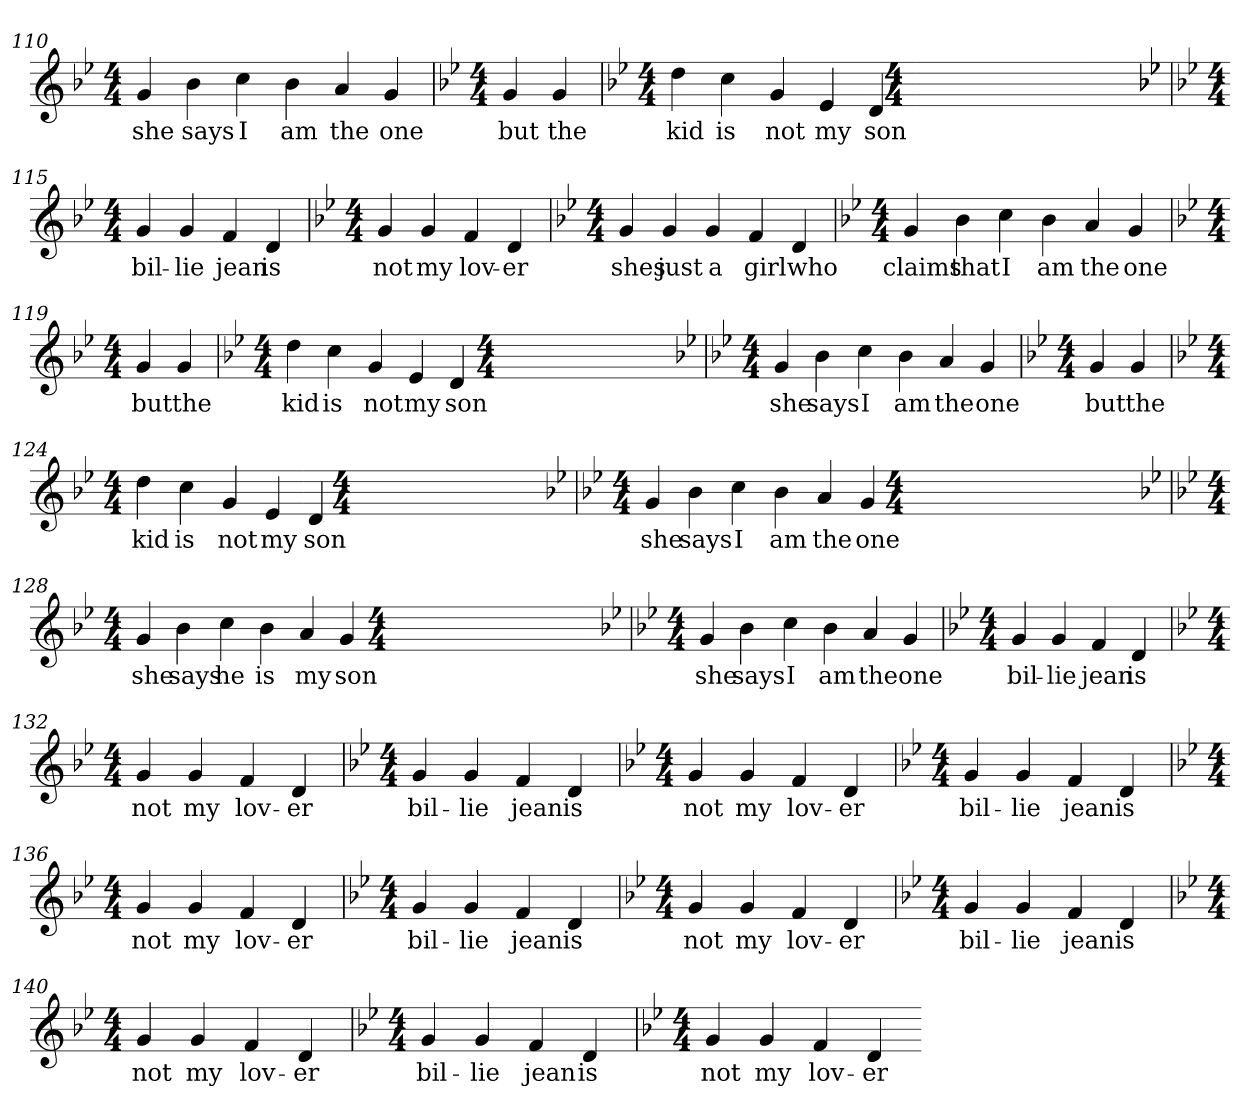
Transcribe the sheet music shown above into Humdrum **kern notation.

**kern	**text
*part1	*part1
*staff1	*staff1
*k[b-e-]	*
*g:	*
*M4/4	*
=110	=110
*k[b-e-]	*
*g:	*
*M4/4	*
4g	she
4b-	says
4cc	I
4b-	am
4a	the
4g	one
=111	=111
*k[b-e-]	*
*g:	*
*M4/4	*
4g	but
4g	the
=112	=112
*k[b-e-]	*
*g:	*
*M4/4	*
4dd	kid
4cc	is
4g	not
4e-	my
4d	son
*k[b-e-]	*
*g:	*
*M4/4	*
*k[b-e-]	*
*g:	*
*M4/4	*
=115	=115
*k[b-e-]	*
*g:	*
*M4/4	*
4g	bil-
4g	-lie
4f	jean
4d	is
=116	=116
*k[b-e-]	*
*g:	*
*M4/4	*
4g	not
4g	my
4f	lov-
4d	-er
=117	=117
*k[b-e-]	*
*g:	*
*M4/4	*
4g	shes
4g	just
4g	a
4f	girl
4d	who
=118	=118
*k[b-e-]	*
*g:	*
*M4/4	*
4g	claims
4b-	that
4cc	I
4b-	am
4a	the
4g	one
=119	=119
*k[b-e-]	*
*g:	*
*M4/4	*
4g	but
4g	the
=120	=120
*k[b-e-]	*
*g:	*
*M4/4	*
4dd	kid
4cc	is
4g	not
4e-	my
4d	son
*k[b-e-]	*
*g:	*
*M4/4	*
=122	=122
*k[b-e-]	*
*g:	*
*M4/4	*
4g	she
4b-	says
4cc	I
4b-	am
4a	the
4g	one
=123	=123
*k[b-e-]	*
*g:	*
*M4/4	*
4g	but
4g	the
=124	=124
*k[b-e-]	*
*g:	*
*M4/4	*
4dd	kid
4cc	is
4g	not
4e-	my
4d	son
*k[b-e-]	*
*g:	*
*M4/4	*
=126	=126
*k[b-e-]	*
*g:	*
*M4/4	*
4g	she
4b-	says
4cc	I
4b-	am
4a	the
4g	one
*k[b-e-]	*
*g:	*
*M4/4	*
=128	=128
*k[b-e-]	*
*g:	*
*M4/4	*
4g	she
4b-	says
4cc	he
4b-	is
4a	my
4g	son
*k[b-e-]	*
*g:	*
*M4/4	*
=130	=130
*k[b-e-]	*
*g:	*
*M4/4	*
4g	she
4b-	says
4cc	I
4b-	am
4a	the
4g	one
=131	=131
*k[b-e-]	*
*g:	*
*M4/4	*
4g	bil-
4g	-lie
4f	jean
4d	is
=132	=132
*k[b-e-]	*
*g:	*
*M4/4	*
4g	not
4g	my
4f	lov-
4d	-er
=133	=133
*k[b-e-]	*
*g:	*
*M4/4	*
4g	bil-
4g	-lie
4f	jean
4d	is
=134	=134
*k[b-e-]	*
*g:	*
*M4/4	*
4g	not
4g	my
4f	lov-
4d	-er
=135	=135
*k[b-e-]	*
*g:	*
*M4/4	*
4g	bil-
4g	-lie
4f	jean
4d	is
=136	=136
*k[b-e-]	*
*g:	*
*M4/4	*
4g	not
4g	my
4f	lov-
4d	-er
=137	=137
*k[b-e-]	*
*g:	*
*M4/4	*
4g	bil-
4g	-lie
4f	jean
4d	is
=138	=138
*k[b-e-]	*
*g:	*
*M4/4	*
4g	not
4g	my
4f	lov-
4d	-er
=139	=139
*k[b-e-]	*
*g:	*
*M4/4	*
4g	bil-
4g	-lie
4f	jean
4d	is
=140	=140
*k[b-e-]	*
*g:	*
*M4/4	*
4g	not
4g	my
4f	lov-
4d	-er
=141	=141
*k[b-e-]	*
*g:	*
*M4/4	*
4g	bil-
4g	-lie
4f	jean
4d	is
=142	=142
*k[b-e-]	*
*g:	*
*M4/4	*
4g	not
4g	my
4f	lov-
4d	-er
=-	=-
*-	*-
